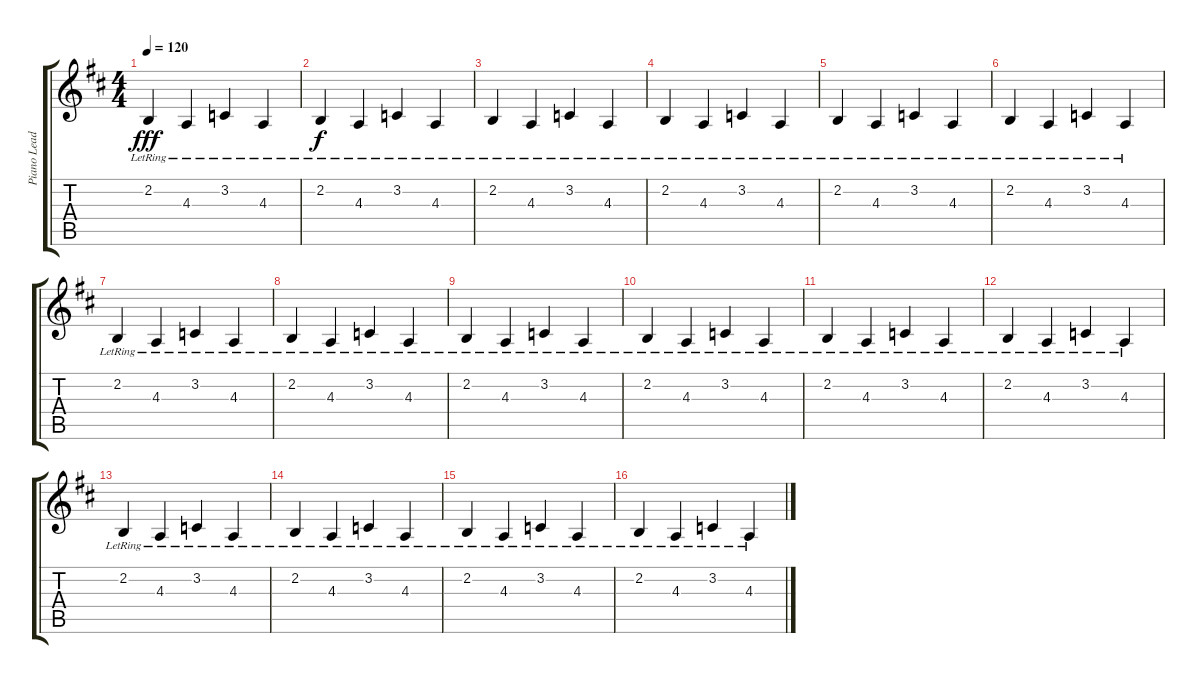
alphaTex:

\track ("Piano Lead" "Piano Lead") {instrument acousticgrandpiano}
\staff {score tabs}
\tuning (D4 A3 F3 C3 G2 D2) {hide}
\ts (4 4)
\tempo 120
\clef g2
\ks d
2.2{lr}.4{dy fff} 4.3{lr}.4 3.2{lr}.4 4.3{lr}.4 |
2.2{lr}.4{dy f} 4.3{lr}.4 3.2{lr}.4 4.3{lr}.4 |
2.2{lr}.4 4.3{lr}.4 3.2{lr}.4 4.3{lr}.4 |
2.2{lr}.4 4.3{lr}.4 3.2{lr}.4 4.3{lr}.4 |
2.2{lr}.4 4.3{lr}.4 3.2{lr}.4 4.3{lr}.4 |
2.2{lr}.4 4.3{lr}.4 3.2{lr}.4 4.3{lr}.4 |
2.2{lr}.4 4.3{lr}.4 3.2{lr}.4 4.3{lr}.4 |
2.2{lr}.4 4.3{lr}.4 3.2{lr}.4 4.3{lr}.4 |
2.2{lr}.4 4.3{lr}.4 3.2{lr}.4 4.3{lr}.4 |
2.2{lr}.4 4.3{lr}.4 3.2{lr}.4 4.3{lr}.4 |
2.2{lr}.4 4.3{lr}.4 3.2{lr}.4 4.3{lr}.4 |
2.2{lr}.4 4.3{lr}.4 3.2{lr}.4 4.3{lr}.4 |
2.2{lr}.4 4.3{lr}.4 3.2{lr}.4 4.3{lr}.4 |
2.2{lr}.4 4.3{lr}.4 3.2{lr}.4 4.3{lr}.4 |
2.2{lr}.4 4.3{lr}.4 3.2{lr}.4 4.3{lr}.4 |
2.2{lr}.4 4.3{lr}.4 3.2{lr}.4 4.3{lr}.4
